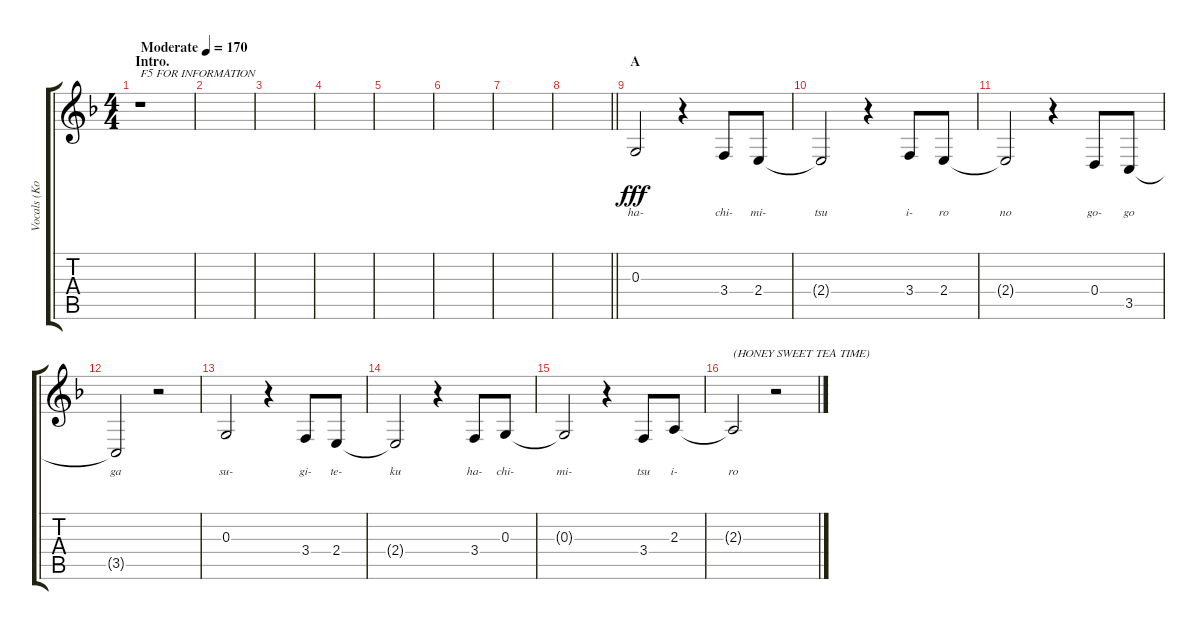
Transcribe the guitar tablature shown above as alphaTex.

\track ("Vocals (Kotobuki Tsumugi)" "Vocals (Ko") {instrument altosax}
\staff {score tabs}
\tuning (E4 B3 G3 D3 A2 E2) {hide}
\ts (4 4)
\section ("" "Intro.")
\tempo (170 "Moderate")
\clef g2
\ks f
r.1{txt "F5 FOR INFORMATION" dy fff instrument altosax} |
|
|
|
|
|
|
\barLineRight lightlight
|
\section ("" "A")
0.3.2{lyrics (0 "ha-") lyrics (1 "") lyrics (2 "") lyrics (3 "") lyrics (4 "")} r.4 3.4.8{lyrics (0 "chi-") lyrics (1 "") lyrics (2 "") lyrics (3 "") lyrics (4 "")} 2.4.8{lyrics (0 "mi-") lyrics (1 "") lyrics (2 "") lyrics (3 "") lyrics (4 "")} |
2.4{t}.2{lyrics (0 "tsu") lyrics (1 "") lyrics (2 "") lyrics (3 "") lyrics (4 "")} r.4 3.4.8{lyrics (0 "i-") lyrics (1 "") lyrics (2 "") lyrics (3 "") lyrics (4 "")} 2.4.8{lyrics (0 "ro") lyrics (1 "") lyrics (2 "") lyrics (3 "") lyrics (4 "")} |
2.4{t}.2{lyrics (0 "no") lyrics (1 "") lyrics (2 "") lyrics (3 "") lyrics (4 "")} r.4 0.4.8{lyrics (0 "go-") lyrics (1 "") lyrics (2 "") lyrics (3 "") lyrics (4 "")} 3.5.8{lyrics (0 "go") lyrics (1 "") lyrics (2 "") lyrics (3 "") lyrics (4 "")} |
3.5{t}.2{lyrics (0 "ga") lyrics (1 "") lyrics (2 "") lyrics (3 "") lyrics (4 "")} r.2 |
0.3.2{lyrics (0 "su-") lyrics (1 "") lyrics (2 "") lyrics (3 "") lyrics (4 "")} r.4 3.4.8{lyrics (0 "gi-") lyrics (1 "") lyrics (2 "") lyrics (3 "") lyrics (4 "")} 2.4.8{lyrics (0 "te-") lyrics (1 "") lyrics (2 "") lyrics (3 "") lyrics (4 "")} |
2.4{t}.2{lyrics (0 "ku") lyrics (1 "") lyrics (2 "") lyrics (3 "") lyrics (4 "")} r.4 3.4.8{lyrics (0 "ha-") lyrics (1 "") lyrics (2 "") lyrics (3 "") lyrics (4 "")} 0.3.8{lyrics (0 "chi-") lyrics (1 "") lyrics (2 "") lyrics (3 "") lyrics (4 "")} |
0.3{t}.2{lyrics (0 "mi-") lyrics (1 "") lyrics (2 "") lyrics (3 "") lyrics (4 "")} r.4 3.4.8{lyrics (0 "tsu") lyrics (1 "") lyrics (2 "") lyrics (3 "") lyrics (4 "")} 2.3.8{lyrics (0 "i-") lyrics (1 "") lyrics (2 "") lyrics (3 "") lyrics (4 "")} |
2.3{t}.2{txt "(HONEY SWEET TEA TIME)" lyrics (0 "ro") lyrics (1 "") lyrics (2 "") lyrics (3 "") lyrics (4 "")} r.2
